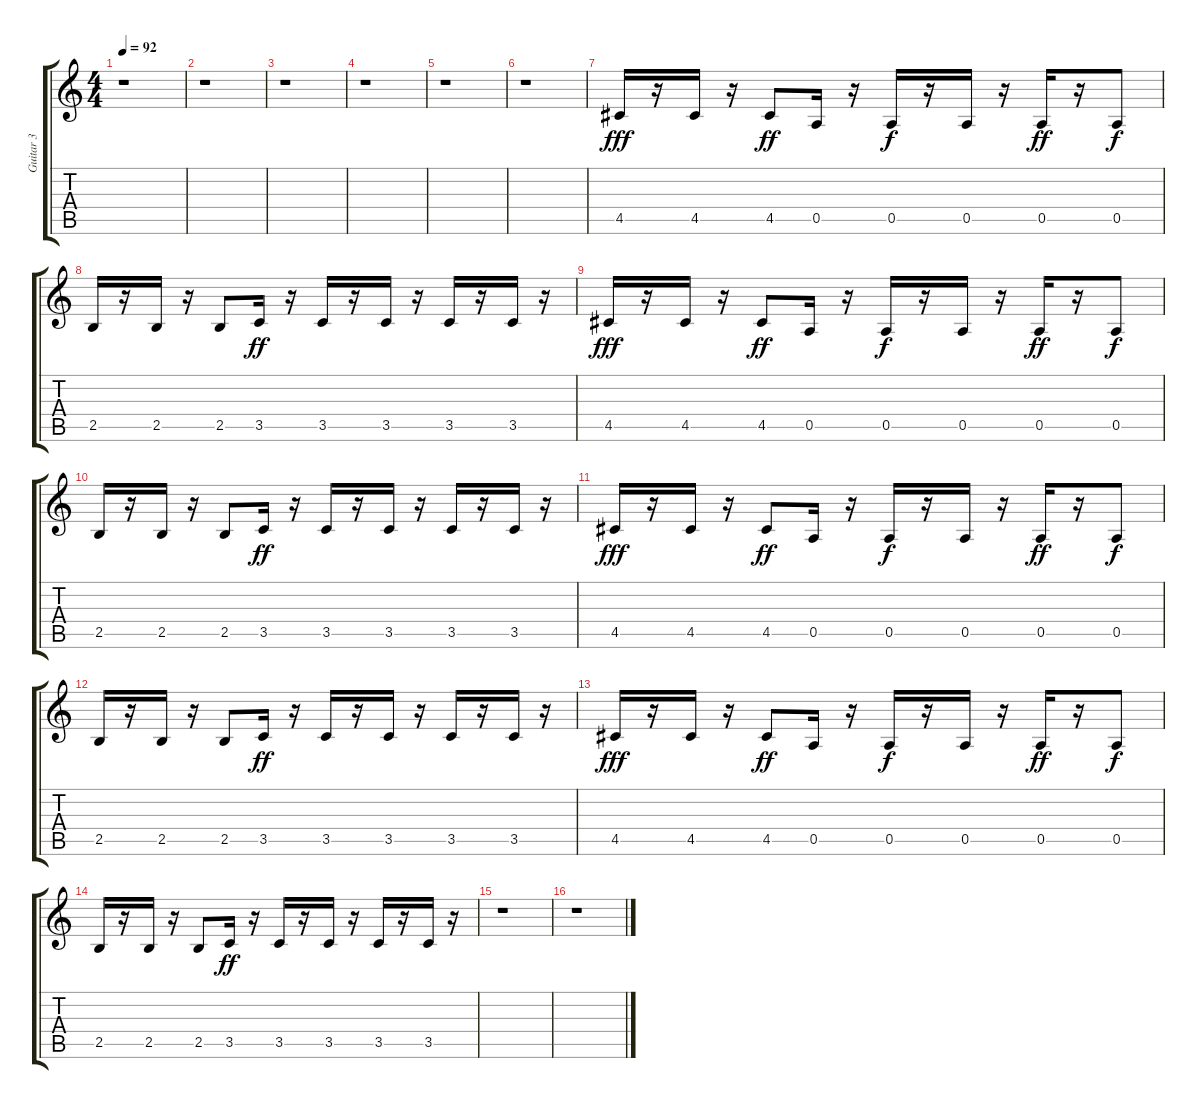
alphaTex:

\track ("Guitar 3" "Guitar 3") {instrument electricguitarmuted}
\staff {score tabs}
\tuning (E4 B3 G3 D3 A2 E2) {hide}
\ts (4 4)
\tempo 92
\clef g2
\ks c
r.1{dy fff} |
r.1 |
r.1 |
r.1 |
r.1 |
r.1 |
4.5.16 r.16 4.5.16 r.16 4.5.8{dy ff} 0.5.16 r.16 0.5.16{dy f} r.16 0.5.16 r.16 0.5.16{dy ff} r.16 0.5.8{dy f} |
2.5.16 r.16 2.5.16 r.16 2.5.8 3.5.16{dy ff} r.16 3.5.16 r.16 3.5.16 r.16 3.5.16 r.16 3.5.16 r.16 |
4.5.16{dy fff} r.16 4.5.16 r.16 4.5.8{dy ff} 0.5.16 r.16 0.5.16{dy f} r.16 0.5.16 r.16 0.5.16{dy ff} r.16 0.5.8{dy f} |
2.5.16 r.16 2.5.16 r.16 2.5.8 3.5.16{dy ff} r.16 3.5.16 r.16 3.5.16 r.16 3.5.16 r.16 3.5.16 r.16 |
4.5.16{dy fff} r.16 4.5.16 r.16 4.5.8{dy ff} 0.5.16 r.16 0.5.16{dy f} r.16 0.5.16 r.16 0.5.16{dy ff} r.16 0.5.8{dy f} |
2.5.16 r.16 2.5.16 r.16 2.5.8 3.5.16{dy ff} r.16 3.5.16 r.16 3.5.16 r.16 3.5.16 r.16 3.5.16 r.16 |
4.5.16{dy fff} r.16 4.5.16 r.16 4.5.8{dy ff} 0.5.16 r.16 0.5.16{dy f} r.16 0.5.16 r.16 0.5.16{dy ff} r.16 0.5.8{dy f} |
2.5.16 r.16 2.5.16 r.16 2.5.8 3.5.16{dy ff} r.16 3.5.16 r.16 3.5.16 r.16 3.5.16 r.16 3.5.16 r.16 |
r.1 |
r.1
